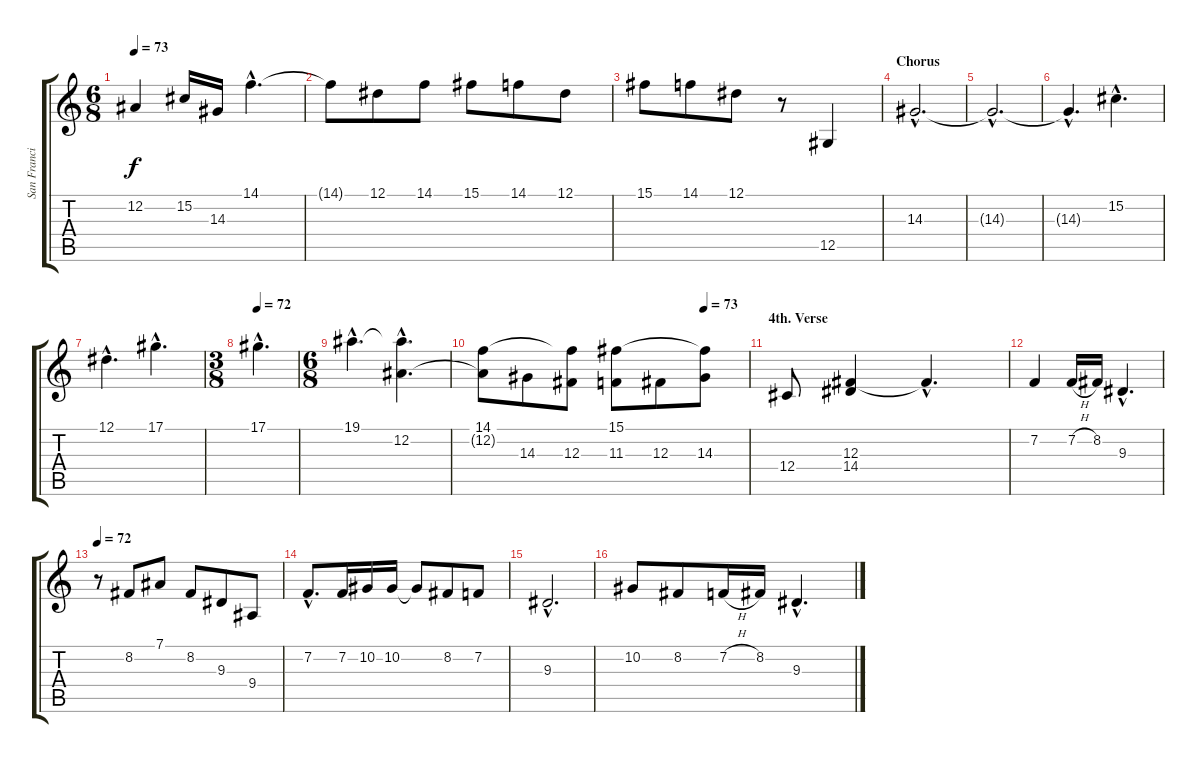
\track ("San Francisco Symphony Orchestra" "San Franci") {instrument stringensemble1}
\staff {score tabs}
\tuning (Eb4 Bb3 Gb3 Db3 Ab2 Eb2) {hide}
\ts (6 8)
\tempo 73
\clef g2
\ks c
12.2.4{dy f} 15.2.16 14.3.16 14.1{hac}.4{d} |
14.1{t}.8 12.1.8 14.1.8 15.1.8 14.1.8 12.1.8 |
15.1.8 14.1.8 12.1.8 r.8 12.5.4 |
\section ("" "Chorus")
14.3{hac}.2{d} |
14.3{hac t}.2{d} |
14.3{hac t}.4{d} 15.2{hac}.4{d} |
12.1{hac}.4{d} 17.1{hac}.4{d} |
\ts (3 8)
\tempo 72
17.1{hac}.4{d} |
\ts (6 8)
19.1{hac}.4{d} (19.1{hac t} 12.2{hac}).4{d} |
\tempo (73 0.8333333333333334)
(14.1 12.2{t}).8 14.3.8 (14.1{t} 12.3).8 (15.1 11.3).8 12.3.8 (15.1{t} 14.3).8 |
\section ("" "4th. Verse")
12.4.8 (12.3 14.4).4 12.3{hac t}.4{d} |
7.2.4 7.2{h}.16 8.2.16 9.3{hac}.4{d} |
\tempo 72
r.8 8.2.8 7.1.8 8.2.8 9.3.8 9.4.8 |
7.2{hac}.8{d} 7.2.16 10.2.16 10.2.16 10.2{t}.8 8.2.8 7.2.8 |
9.3{hac}.2{d} |
10.2.8 8.2.8 7.2{h}.16 8.2.16 9.3{hac}.4{d}
